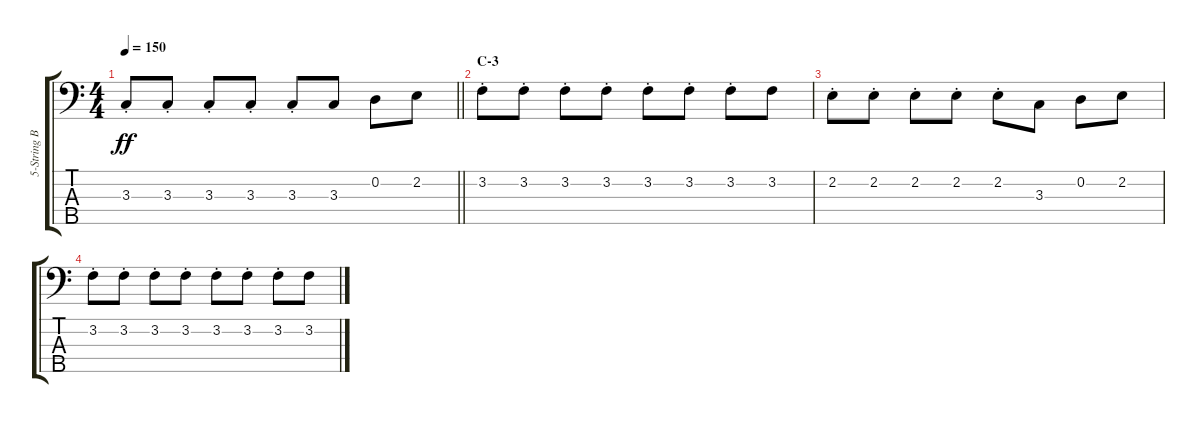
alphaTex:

\track ("5-String Bass" "5-String B") {instrument electricbassfinger}
\staff {score tabs}
\tuning (G2 D2 A1 E1 B0) {hide}
\ts (4 4)
\tempo 150
\clef f4
\barLineRight lightlight
\ks c
3.3{st}.8{dy ff} 3.3{st}.8 3.3{st}.8 3.3{st}.8 3.3{st}.8 3.3.8 0.2.8 2.2.8 |
\section ("" "C-3")
3.2{st}.8 3.2{st}.8 3.2{st}.8 3.2{st}.8 3.2{st}.8 3.2{st}.8 3.2{st}.8 3.2.8 |
2.2{st}.8 2.2{st}.8 2.2{st}.8 2.2{st}.8 2.2{st}.8 3.3.8 0.2.8 2.2.8 |
3.2{st}.8 3.2{st}.8 3.2{st}.8 3.2{st}.8 3.2{st}.8 3.2{st}.8 3.2{st}.8 3.2.8
